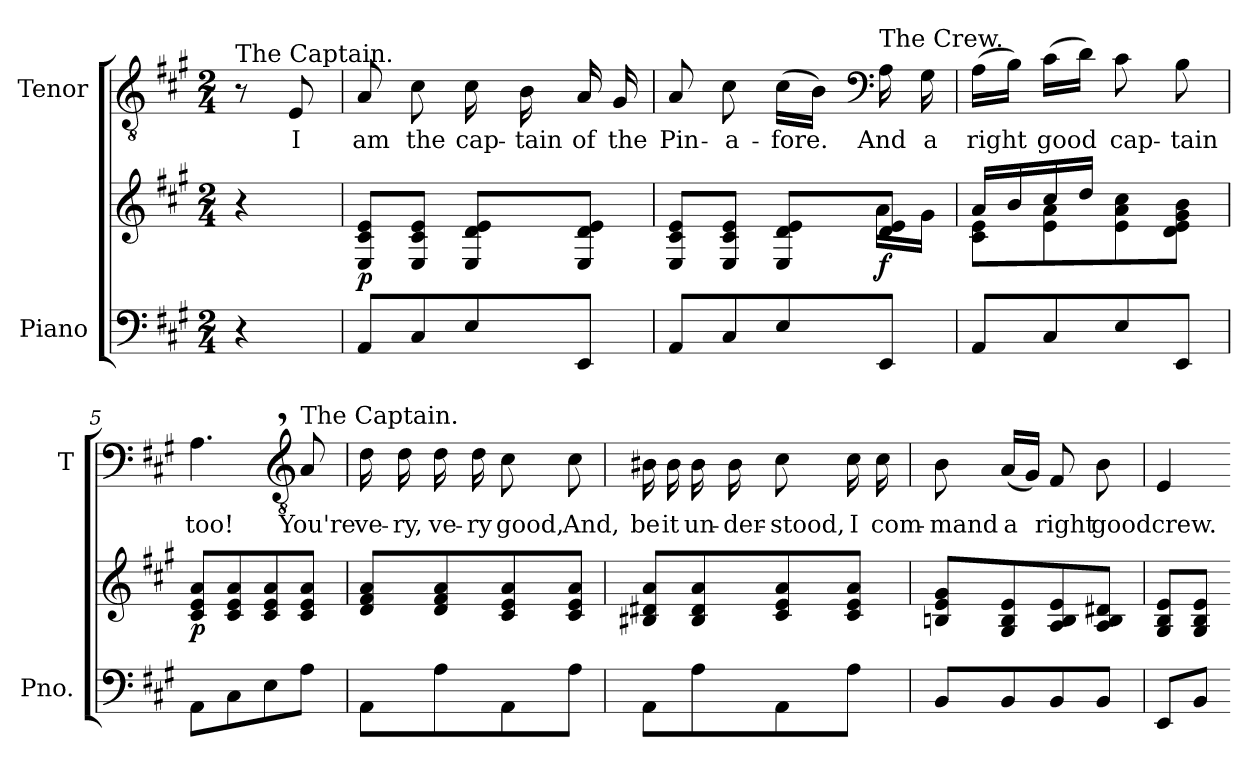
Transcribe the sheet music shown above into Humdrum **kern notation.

**kern	**kern	**dynam	**kern	**text
*part2	*part2	*part2	*part1	*part1
*staff3	*staff2	*staff2/3	*staff1	*staff1
*I"Piano	*	*	*I"Tenor	*
*I'Pno.	*	*	*I'T	*
*clefF4	*clefG2	*	*clefGv2	*
*k[f#c#g#]	*k[f#c#g#]	*	*k[f#c#g#]	*
*A:	*A:	*	*A:	*
*M2/4	*M2/4	*	*M2/4	*
=1	=1	=1	=1	=1
!	!	!	!LO:TX:a:t=The Captain.	!
4r	4r	.	8r	.
!	!	!	!	!LO:LY:b
.	.	.	8E/	I
=2	=2	=2	=2	=2
!	!	!LO:DY:b	!	!LO:LY:b
8AA/L	8E/ 8c#/ 8e/L	p	8A/	am
!	!	!	!	!LO:LY:b
8C#/	8E/ 8c#/ 8e/J	.	8c#\	the
!	!	!	!	!LO:LY:b
8E/	8E/ 8d/ 8e/L	.	16c#\	cap-
!	!	!	!	!LO:LY:b
.	.	.	16B\	-tain
!	!	!	!	!LO:LY:b
8EE/J	8E/ 8d/ 8e/J	.	16A/	of
!	!	!	!	!LO:LY:b
.	.	.	16G#/	the
=3	=3	=3	=3	=3
*	*^	*	*	*
!	!	!	!	!	!LO:LY:b
8AA/L	8E/ 8c#/ 8e/L	4ryy	.	8A/	Pin-
!	!	!	!	!	!LO:LY:b
8C#/	8E/ 8c#/ 8e/J	.	.	8c#\	-a-
!	!	!	!	!	!LO:LY:b
8E/	8E/ 8d/ 8e/L	8ryy	.	(>16c#\LL	-fore.
.	.	.	.	16B\JJ)	.
*	*	*	*	*clefF4	*
!	!	!	!	!LO:TX:a:t=The Crew.	!
!	!	!	!LO:DY:b	!	!LO:LY:b
8EE/J	8d/ 8e/J	16a\LL	f	16A\	And
!	!	!	!	!	!LO:LY:b
.	.	16g#\JJ	.	16G#\	a
!!LO:LB:g=z
=4	=4	=4	=4	=4	=4
!	!	!	!	!	!LO:LY:b
8AA/L	16a/LL	8c#\ 8e\L	.	(>16A\LL	right
.	16b/	.	.	16B\JJ)	.
!	!	!	!	!	!LO:LY:b
8C#/	16cc#/	8e\ 8a\	.	(>16c#\LL	good
.	16dd/JJ	.	.	16d\JJ)	.
!	!	!	!	!	!LO:LY:b
8E/	4ryy	8e\ 8a\ 8cc#\	.	8c#\	cap-
!	!	!	!	!	!LO:LY:b
8EE/J	.	8d\ 8e\ 8g#\ 8b\J	.	8B\	-tain
=5	=5	=5	=5	=5	=5
!	!	!	!LO:DY:b	!	!LO:LY:b
*	*v	*v	*	*	*
8AA\L	8c#/ 8e/ 8a/L	p	4.A,>\	too!
8C#\	8c#/ 8e/ 8a/	.	.	.
8E\	8c#/ 8e/ 8a/	.	.	.
*	*	*	*clefGv2	*
!	!	!	!LO:TX:a:t=The Captain.	!
!	!	!	!	!LO:LY:b
8A\J	8c#/ 8e/ 8a/J	.	8A/	You're
=6	=6	=6	=6	=6
!	!	!	!	!LO:LY:b
8AA\L	8d/ 8f#/ 8a/L	.	16d\	ve-
!	!	!	!	!LO:LY:b
.	.	.	16d\	-ry,
!	!	!	!	!LO:LY:b
8A\	8d/ 8f#/ 8a/	.	16d\	ve-
!	!	!	!	!LO:LY:b
.	.	.	16d\	-ry
!	!	!	!	!LO:LY:b
8AA\	8c#/ 8e/ 8a/	.	8c#\	good,
!	!	!	!	!LO:LY:b
8A\J	8c#/ 8e/ 8a/J	.	8c#\	And,
!!LO:LB:g=z
=7	=7	=7	=7	=7
!	!	!	!	!LO:LY:b
8AA\L	8B#X/ 8d#X/ 8a/L	.	16B#X\	be
!	!	!	!	!LO:LY:b
.	.	.	16B#\	it
!	!	!	!	!LO:LY:b
8A\	8B#/ 8d#/ 8a/	.	16B#\	un-
!	!	!	!	!LO:LY:b
.	.	.	16B#\	-der-
!	!	!	!	!LO:LY:b
8AA\	8c#/ 8e/ 8a/	.	8c#\	-stood,
!	!	!	!	!LO:LY:b
8A\J	8c#/ 8e/ 8a/J	.	16c#\	I
!	!	!	!	!LO:LY:b
.	.	.	16c#\	com-
=8	=8	=8	=8	=8
!	!	!	!	!LO:LY:b
8BB/L	8Bn/ 8e/ 8g#/L	.	8B\	-mand
!	!	!	!	!LO:LY:b
8BB/	8G#/ 8B/ 8e/	.	(<16A/LL	a
.	.	.	16G#/JJ)	.
!	!	!	!	!LO:LY:b
8BB/	8A/ 8B/ 8e/	.	8F#/	right
!	!	!	!	!LO:LY:b
8BB/J	8A/ 8B/ 8d#X/J	.	8B\	good
=9	=9	=9	=9	=9
!	!	!	!	!LO:LY:b
8EE/L	8G#/ 8B/ 8e/L	.	4E/	crew.
8BB/J	8G#/ 8B/ 8e/J	.	.	.
=-	=-	=-	=-	=-
*-	*-	*-	*-	*-
